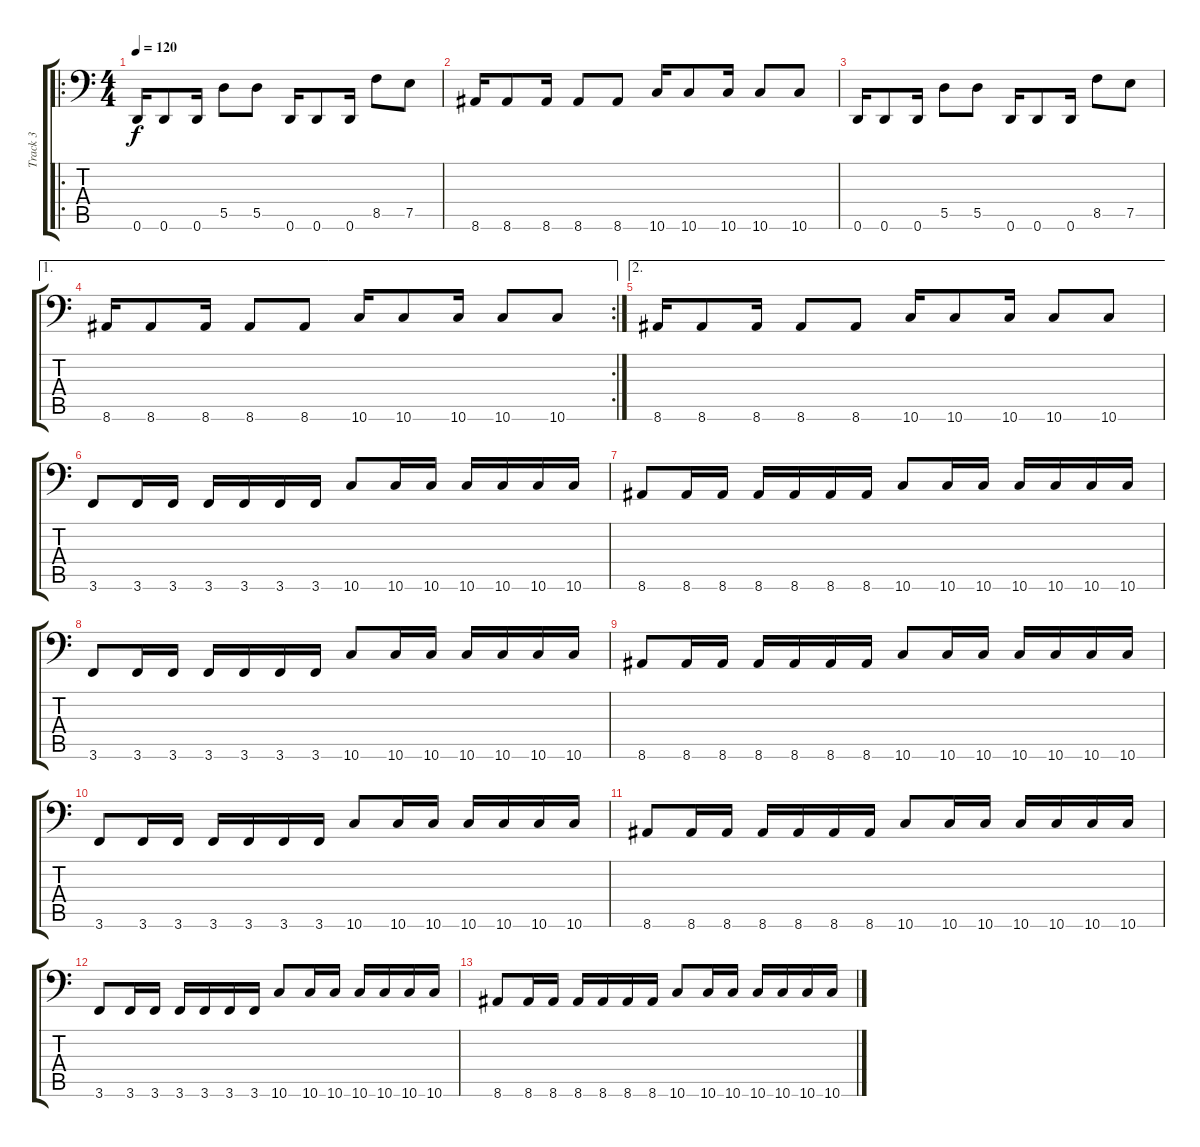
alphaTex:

\track ("Track 3" "Track 3") {instrument electricbasspick}
\staff {score tabs}
\tuning (E3 B2 G2 D2 A1 D1) {hide}
\ro
\ts (4 4)
\tempo 120
\clef f4
\ks c
0.6.16{dy f} 0.6.8 0.6.16 5.5.8 5.5.8 0.6.16 0.6.8 0.6.16 8.5.8 7.5.8 |
8.6.16 8.6.8 8.6.16 8.6.8 8.6.8 10.6.16 10.6.8 10.6.16 10.6.8 10.6.8 |
0.6.16 0.6.8 0.6.16 5.5.8 5.5.8 0.6.16 0.6.8 0.6.16 8.5.8 7.5.8 |
\ae 1
\rc 2
8.6.16 8.6.8 8.6.16 8.6.8 8.6.8 10.6.16 10.6.8 10.6.16 10.6.8 10.6.8 |
\ae 2
8.6.16 8.6.8 8.6.16 8.6.8 8.6.8 10.6.16 10.6.8 10.6.16 10.6.8 10.6.8 |
3.6.8 3.6.16 3.6.16 3.6.16 3.6.16 3.6.16 3.6.16 10.6.8 10.6.16 10.6.16 10.6.16 10.6.16 10.6.16 10.6.16 |
8.6.8 8.6.16 8.6.16 8.6.16 8.6.16 8.6.16 8.6.16 10.6.8 10.6.16 10.6.16 10.6.16 10.6.16 10.6.16 10.6.16 |
3.6.8 3.6.16 3.6.16 3.6.16 3.6.16 3.6.16 3.6.16 10.6.8 10.6.16 10.6.16 10.6.16 10.6.16 10.6.16 10.6.16 |
8.6.8 8.6.16 8.6.16 8.6.16 8.6.16 8.6.16 8.6.16 10.6.8 10.6.16 10.6.16 10.6.16 10.6.16 10.6.16 10.6.16 |
3.6.8 3.6.16 3.6.16 3.6.16 3.6.16 3.6.16 3.6.16 10.6.8 10.6.16 10.6.16 10.6.16 10.6.16 10.6.16 10.6.16 |
8.6.8 8.6.16 8.6.16 8.6.16 8.6.16 8.6.16 8.6.16 10.6.8 10.6.16 10.6.16 10.6.16 10.6.16 10.6.16 10.6.16 |
3.6.8 3.6.16 3.6.16 3.6.16 3.6.16 3.6.16 3.6.16 10.6.8 10.6.16 10.6.16 10.6.16 10.6.16 10.6.16 10.6.16 |
8.6.8 8.6.16 8.6.16 8.6.16 8.6.16 8.6.16 8.6.16 10.6.8 10.6.16 10.6.16 10.6.16 10.6.16 10.6.16 10.6.16
